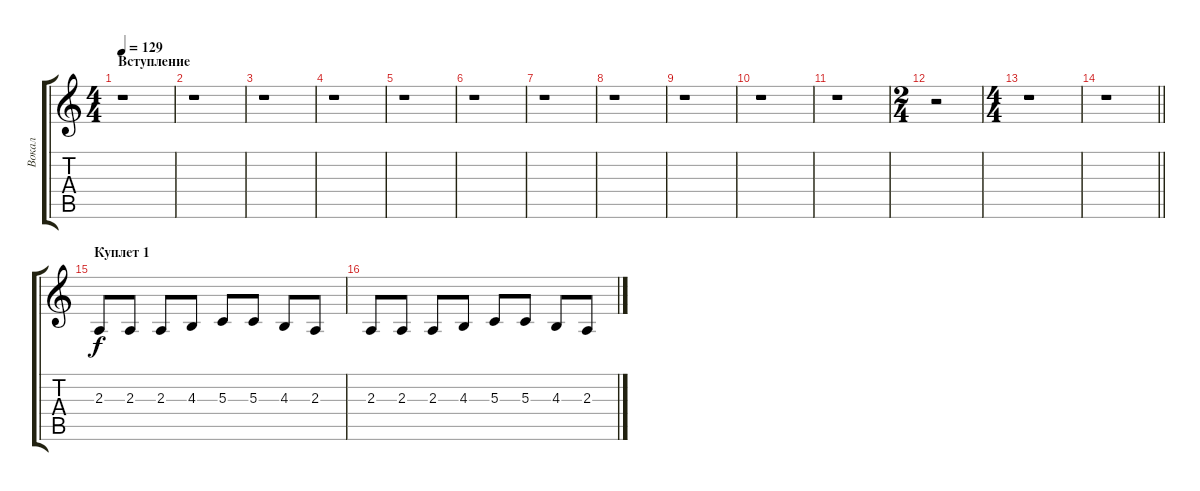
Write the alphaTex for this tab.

\track ("Вокал" "Вокал") {instrument tenorsax}
\staff {score tabs}
\tuning (E4 B3 G3 D3 A2 E2) {hide}
\ts (4 4)
\section ("" "Вступление")
\tempo 129
\clef g2
\ks c
r.1{dy f instrument tenorsax} |
r.1 |
r.1 |
r.1 |
r.1 |
r.1 |
r.1 |
r.1 |
r.1 |
r.1 |
r.1 |
\ts (2 4)
r.2 |
\ts (4 4)
r.1 |
\barLineRight lightlight
r.1 |
\section ("" "Куплет 1")
2.3.8 2.3.8 2.3.8 4.3.8 5.3.8 5.3.8 4.3.8 2.3.8 |
2.3.8 2.3.8 2.3.8 4.3.8 5.3.8 5.3.8 4.3.8 2.3.8
